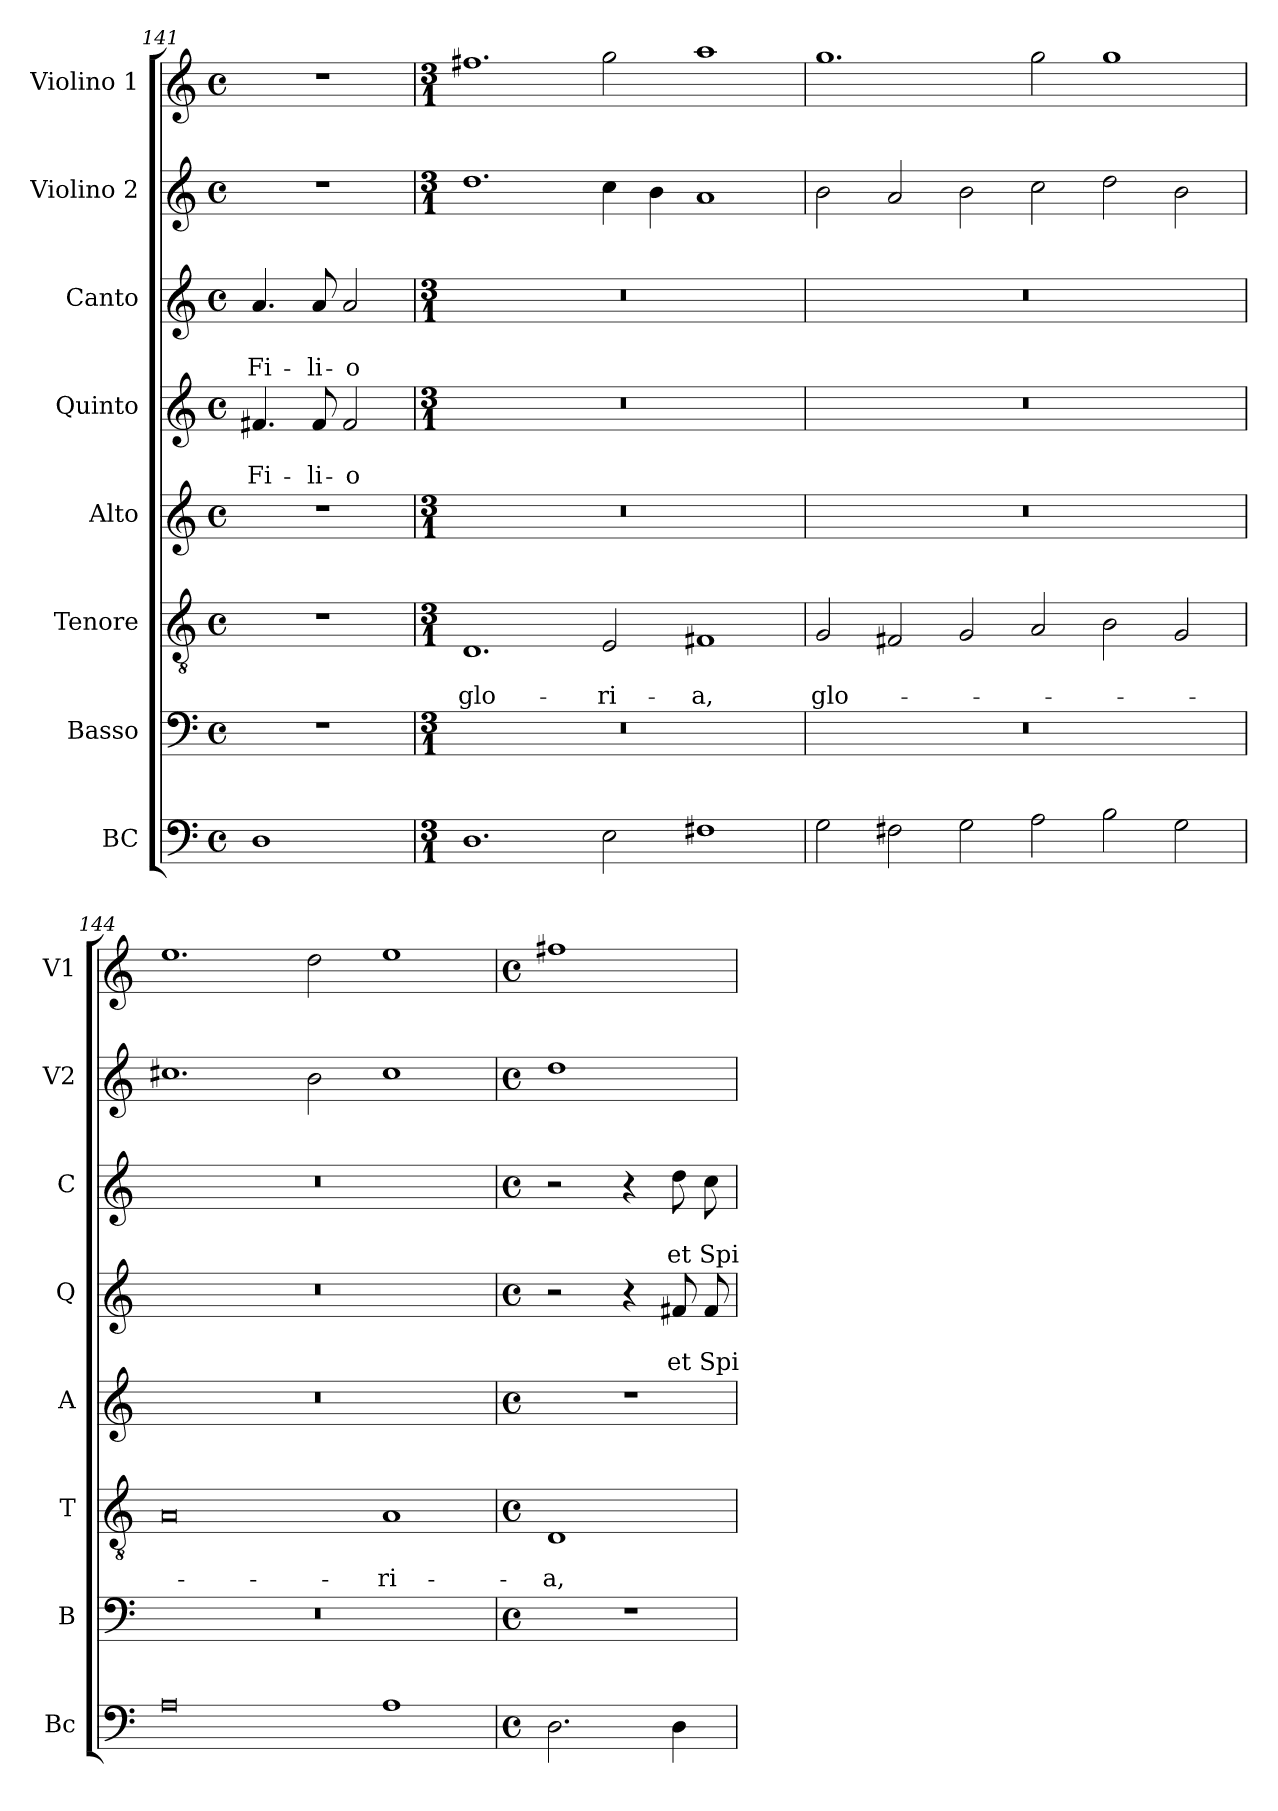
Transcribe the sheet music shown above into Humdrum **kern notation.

**kern	**kern	**kern	**text	**text	**kern	**kern	**text	**text	**kern	**text	**text	**kern	**kern
*part8	*part7	*part6	*part6	*part6	*part5	*part4	*part4	*part4	*part3	*part3	*part3	*part2	*part1
*staff8	*staff7	*staff6	*staff6	*staff6	*staff5	*staff4	*staff4	*staff4	*staff3	*staff3	*staff3	*staff2	*staff1
*I"BC	*I"Basso	*I"Tenore	*	*	*I"Alto	*I"Quinto	*	*	*I"Canto	*	*	*I"Violino 2	*I"Violino 1
*I'Bc	*I'B	*I'T	*	*	*I'A	*I'Q	*	*	*I'C	*	*	*I'V2	*I'V1
*clefF4	*clefF4	*clefGv2	*	*	*clefG2	*clefG2	*	*	*clefG2	*	*	*clefG2	*clefG2
*k[]	*k[]	*k[]	*	*	*k[]	*k[]	*	*	*k[]	*	*	*k[]	*k[]
*C:	*C:	*C:	*	*	*C:	*C:	*	*	*C:	*	*	*C:	*C:
*M4/4	*M4/4	*M4/4	*	*	*M4/4	*M4/4	*	*	*M4/4	*	*	*M4/4	*M4/4
*met(c)	*met(c)	*met(c)	*	*	*met(c)	*met(c)	*	*	*met(c)	*	*	*met(c)	*met(c)
=141	=141	=141	=141	=141	=141	=141	=141	=141	=141	=141	=141	=141	=141
!	!	!	!	!	!	!	!	!LO:LY:b	!	!	!LO:LY:b	!	!
1D	1r	1r	.	.	1r	4.f#X/	.	Fi-	4.a/	.	Fi-	1r	1r
!	!	!	!	!	!	!	!	!LO:LY:b	!	!	!LO:LY:b	!	!
.	.	.	.	.	.	8f#/	.	-li-	8a/	.	-li-	.	.
!	!	!	!	!	!	!	!	!LO:LY:b	!	!	!LO:LY:b	!	!
.	.	.	.	.	.	2f#/	.	-o	2a/	.	-o	.	.
!!LO:PB:g=z
=142	=142	=142	=142	=142	=142	=142	=142	=142	=142	=142	=142	=142	=142
*M3/1	*M3/1	*M3/1	*	*	*M3/1	*M3/1	*	*	*M3/1	*	*	*M3/1	*M3/1
!	!	!	!	!LO:LY:b	!	!	!	!	!	!	!	!	!
1.D	0.r	1.D	.	glo-	0.r	0.r	.	.	0.r	.	.	1.dd	1.ff#X
!	!	!	!	!LO:LY:b	!	!	!	!	!	!	!	!	!
2E\	.	2E/	.	-ri-	.	.	.	.	.	.	.	4cc\	2gg\
.	.	.	.	.	.	.	.	.	.	.	.	4b\	.
!	!	!	!	!LO:LY:b	!	!	!	!	!	!	!	!	!
1F#X	.	1F#X	.	-a,	.	.	.	.	.	.	.	1a	1aa
=143	=143	=143	=143	=143	=143	=143	=143	=143	=143	=143	=143	=143	=143
!	!	!	!	!LO:LY:b	!	!	!	!	!	!	!	!	!
2G\	0.r	2G/	.	glo-	0.r	0.r	.	.	0.r	.	.	2b\	1.gg
2F#X\	.	2F#X/	.	.	.	.	.	.	.	.	.	2a/	.
2G\	.	2G/	.	.	.	.	.	.	.	.	.	2b\	.
2A\	.	2A/	.	.	.	.	.	.	.	.	.	2cc\	2gg\
2B\	.	2B\	.	.	.	.	.	.	.	.	.	2dd\	1gg
2G\	.	2G/	.	.	.	.	.	.	.	.	.	2b\	.
=144	=144	=144	=144	=144	=144	=144	=144	=144	=144	=144	=144	=144	=144
0A	0.r	0A	.	.	0.r	0.r	.	.	0.r	.	.	1.cc#X	1.ee
.	.	.	.	.	.	.	.	.	.	.	.	2b\	2dd\
!	!	!	!	!LO:LY:b	!	!	!	!	!	!	!	!	!
1A	.	1A	.	-ri-	.	.	.	.	.	.	.	1cc#	1ee
=145	=145	=145	=145	=145	=145	=145	=145	=145	=145	=145	=145	=145	=145
*M4/4	*M4/4	*M4/4	*	*	*M4/4	*M4/4	*	*	*M4/4	*	*	*M4/4	*M4/4
*met(c)	*met(c)	*met(c)	*	*	*met(c)	*met(c)	*	*	*met(c)	*	*	*met(c)	*met(c)
!	!	!	!	!LO:LY:b	!	!	!	!	!	!	!	!	!
2.D\	1r	1D	.	-a,	1r	2r	.	.	2r	.	.	1dd	1ff#X
.	.	.	.	.	.	4r	.	.	4r	.	.	.	.
!	!	!	!	!	!	!	!	!LO:LY:b	!	!	!LO:LY:b	!	!
4D\	.	.	.	.	.	8f#X/	.	et	8dd\	.	et	.	.
!	!	!	!	!	!	!	!	!LO:LY:b	!	!	!LO:LY:b	!	!
.	.	.	.	.	.	8f#/	.	Spi-	8cc\	.	Spi-	.	.
=	=	=	=	=	=	=	=	=	=	=	=	=	=
*-	*-	*-	*-	*-	*-	*-	*-	*-	*-	*-	*-	*-	*-
